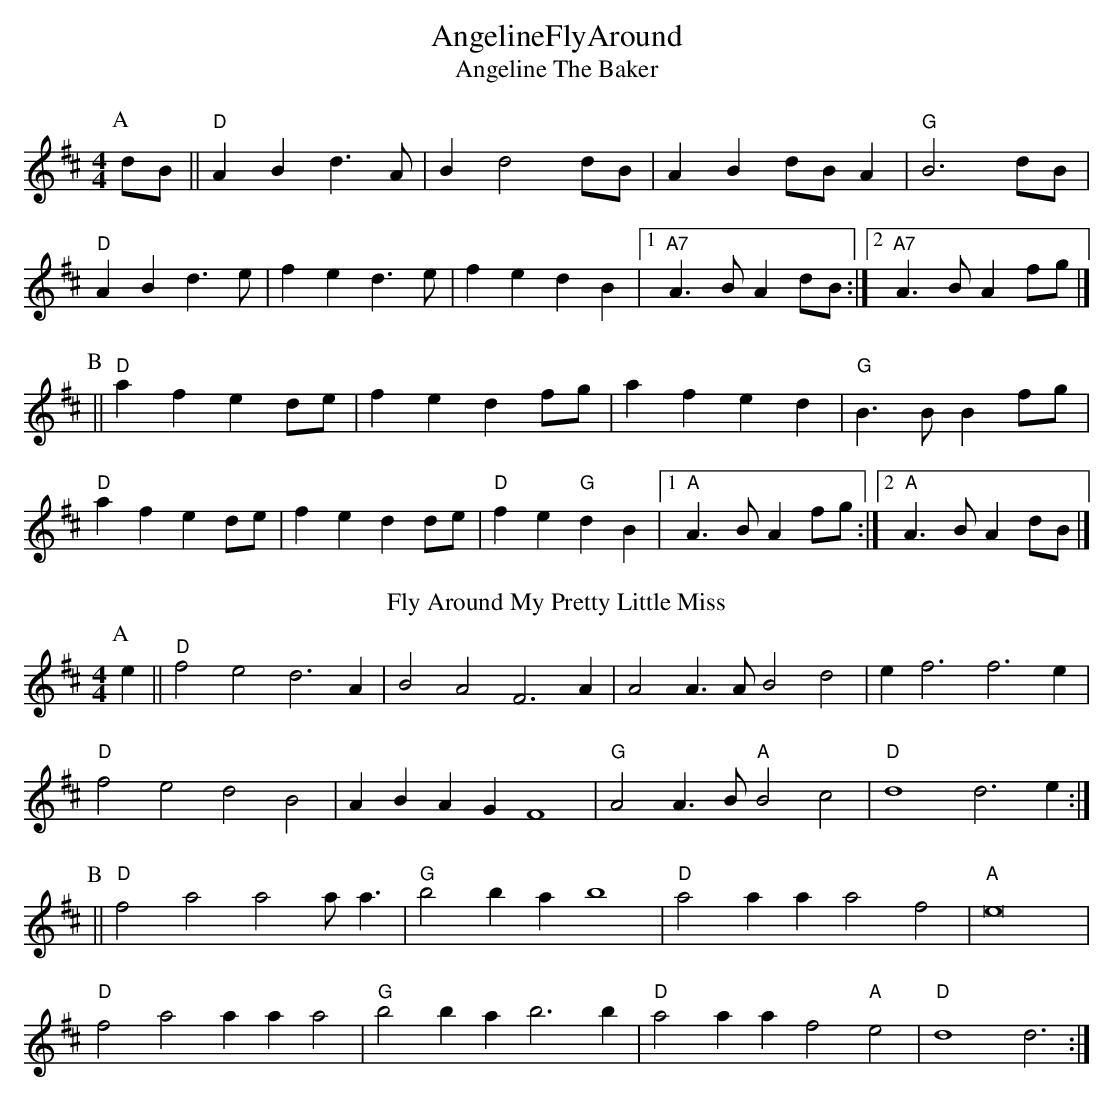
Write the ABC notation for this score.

X:1
T:AngelineFlyAround
T:
T:Angeline The Baker
M:4/4
L:1/4
K:Dmaj
P:A
d/2B/2 || "D" AB d3/2A/2 |Bd2d/2B/2 |AB d/2B/2A |"G" B3d/2B/2 |
"D" AB d3/2e/2 |fe d3/2e/2 |fe dB |1 "A7"A3/2B/2 A d/2B/2:|2 "A7"A3/2B/2 A f/2g/2 |]
P:B
|| "D" af ed/2e/2 |fe df/2g/2 |af ed |"G" B3/2B/2 Bf/2g/2 |
"D" af ed/2e/2 |fe dd/2e/2 |"D" fe "G" dB |1 "A" A3/2B/2 A f/2g/2:|2 "A" A3/2B/2 A d/2B/2 |]
T:Fly Around My Pretty Little Miss
M:4/4
K:Dmaj
P:A
e || "D" f2 e2 d3 A | B2 A2 F3 A |A2 A>A B2 d2 |e f3 f3 e |
"D" f2 e2 d2 B2 |ABAG F4 |"G" A2 A>B "A" B2 c2 |"D" d4 d3 e:|
P:B
|| "D" f2 a2 a2 a<a |"G" b2 ba b4 |"D" a2 aa a2 f2 |"A" e8|
"D" f2 a2 aa a2 |"G" b2 ba b3 b |"D" a2 aa f2 "A" e2 |"D" d4 d3 :|
